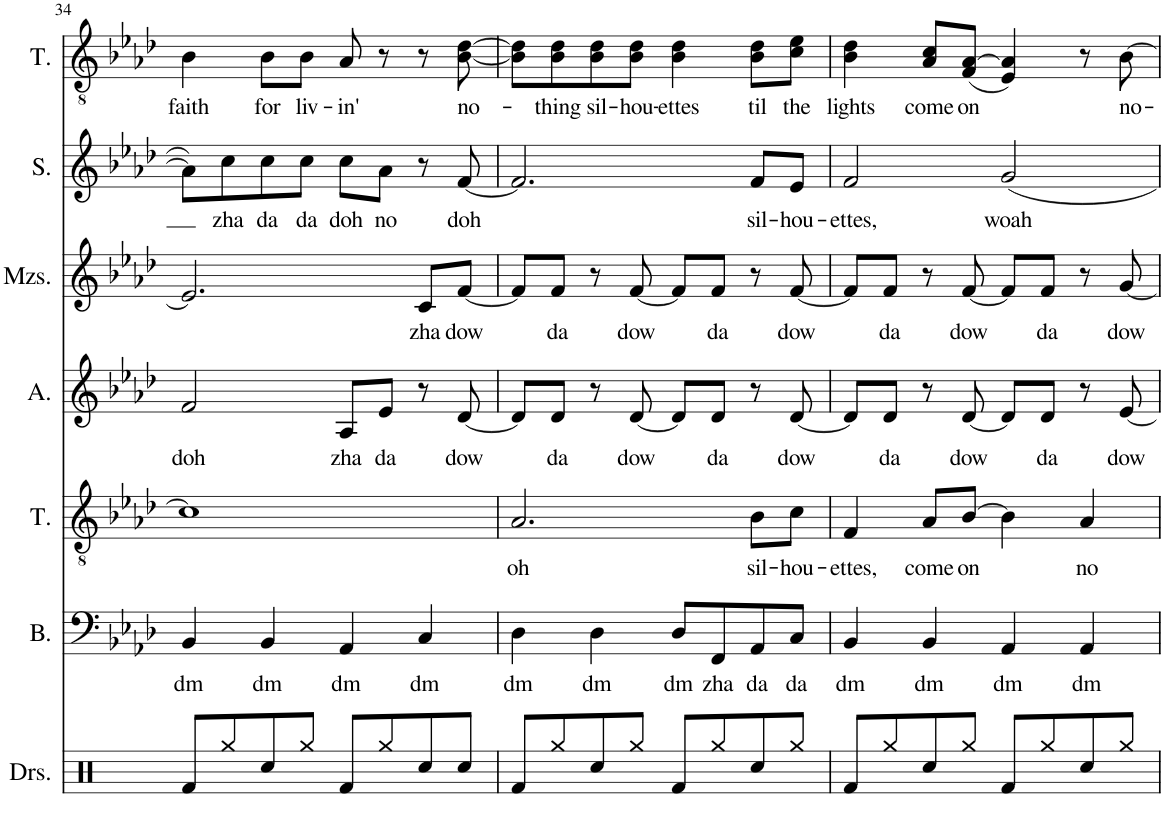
**kern	**kern	**text	**kern	**text	**kern	**text	**kern	**text	**kern	**text	**kern	**text
*part7	*part6	*part6	*part5	*part5	*part4	*part4	*part3	*part3	*part2	*part2	*part1	*part1
*staff7	*staff6	*staff6	*staff5	*staff5	*staff4	*staff4	*staff3	*staff3	*staff2	*staff2	*staff1	*staff1
*I"Drumset	*I"Bass	*	*I"Tenor	*	*I"Alto	*	*I"Mezzo-soprano	*	*I"Soprano	*	*I"Tenor	*
*I'Drs.	*I'B.	*	*I'T.	*	*I'A.	*	*I'Mzs.	*	*I'S.	*	*I'T.	*
!!LO:PB:g=z
*clefX	*clefF4	*	*clefGv2	*	*clefG2	*	*clefG2	*	*clefG2	*	*clefGv2	*
*k[]	*k[b-e-a-d-]	*	*k[b-e-a-d-]	*	*k[b-e-a-d-]	*	*k[b-e-a-d-]	*	*k[b-e-a-d-]	*	*k[b-e-a-d-]	*
*M4/4	*M4/4	*	*M4/4	*	*M4/4	*	*M4/4	*	*M4/4	*	*M4/4	*
=34	=34	=34	=34	=34	=34	=34	=34	=34	=34	=34	=34	=34
!	!	!LO:LY:b	!	!	!	!LO:LY:b	!	!	!	!	!	!LO:LY:b
8Rf/L	4BB-/	dm	1c]	.	2f/	doh	2.e-/]	.	8a-\L]	.	4B-\	faith
!	!	!	!	!	!	!	!	!	!	!LO:LY:b	!	!
8Rgg/	.	.	.	.	.	.	.	.	8cc\	zha	.	.
!	!	!LO:LY:b	!	!	!	!	!	!	!	!LO:LY:b	!	!LO:LY:b
8Rcc/	4BB-/	dm	.	.	.	.	.	.	8cc\	da	8B-\L	for
!	!	!	!	!	!	!	!	!	!	!LO:LY:b	!	!LO:LY:b
8Rgg/J	.	.	.	.	.	.	.	.	8cc\J	da	8B-\J	liv-
!	!	!LO:LY:b	!	!	!	!LO:LY:b	!	!	!	!LO:LY:b	!	!LO:LY:b
8Rf/L	4AA-/	dm	.	.	8A-/L	zha	.	.	8cc\L	doh	8A-/	-in'
!	!	!	!	!	!	!LO:LY:b	!	!	!	!LO:LY:b	!	!
8Rgg/	.	.	.	.	8e-/J	da	.	.	8a-\J	no	8r	.
!	!	!LO:LY:b	!	!	!	!	!	!LO:LY:b	!	!	!	!
8Rcc/	4C/	dm	.	.	8r	.	8c/L	zha	8r	.	8r	.
!	!	!	!	!	!	!LO:LY:b	!	!LO:LY:b	!	!LO:LY:b	!	!LO:LY:b
8Rcc/J	.	.	.	.	[8d-/	dow	[8f/J	dow	[8f/	doh	[8B-\ [8d-\	no-
=35	=35	=35	=35	=35	=35	=35	=35	=35	=35	=35	=35	=35
!	!	!LO:LY:b	!	!LO:LY:b	!	!	!	!	!	!	!	!
8Rf/L	4D-\	dm	2.A-/	oh	8d-/L]	.	8f/L]	.	2.f/]	.	8B-\] 8d-\]L	.
!	!	!	!	!	!	!LO:LY:b	!	!LO:LY:b	!	!	!	!LO:LY:b
8Rgg/	.	.	.	.	8d-/J	da	8f/J	da	.	.	8B-\ 8d-\	-thing
!	!	!LO:LY:b	!	!	!	!	!	!	!	!	!	!LO:LY:b
8Rcc/	4D-\	dm	.	.	8r	.	8r	.	.	.	8B-\ 8d-\	sil-
!	!	!	!	!	!	!LO:LY:b	!	!LO:LY:b	!	!	!	!LO:LY:b
8Rgg/J	.	.	.	.	[8d-/	dow	[8f/	dow	.	.	8B-\ 8d-\J	-hou-
!	!	!LO:LY:b	!	!	!	!	!	!	!	!	!	!LO:LY:b
8Rf/L	8D-/L	dm	.	.	8d-/L]	.	8f/L]	.	.	.	4B-\ 4d-\	-ettes
!	!	!LO:LY:b	!	!	!	!LO:LY:b	!	!LO:LY:b	!	!	!	!
8Rgg/	8FF/	zha	.	.	8d-/J	da	8f/J	da	.	.	.	.
!	!	!LO:LY:b	!	!LO:LY:b	!	!	!	!	!	!LO:LY:b	!	!LO:LY:b
8Rcc/	8AA-/	da	8B-\L	sil-	8r	.	8r	.	8f/L	sil-	8B-\ 8d-\L	til
!	!	!LO:LY:b	!	!LO:LY:b	!	!LO:LY:b	!	!LO:LY:b	!	!LO:LY:b	!	!LO:LY:b
8Rgg/J	8C/J	da	8c\J	-hou-	[8d-/	dow	[8f/	dow	8e-/J	-hou-	8c\ 8e-\J	the
=36	=36	=36	=36	=36	=36	=36	=36	=36	=36	=36	=36	=36
!	!	!LO:LY:b	!	!LO:LY:b	!	!	!	!	!	!LO:LY:b	!	!LO:LY:b
8Rf/L	4BB-/	dm	4F/	-ettes,	8d-/L]	.	8f/L]	.	2f/	-ettes,	4B-\ 4d-\	lights
!	!	!	!	!	!	!LO:LY:b	!	!LO:LY:b	!	!	!	!
8Rgg/	.	.	.	.	8d-/J	da	8f/J	da	.	.	.	.
!	!	!LO:LY:b	!	!LO:LY:b	!	!	!	!	!	!	!	!LO:LY:b
8Rcc/	4BB-/	dm	8A-/L	come	8r	.	8r	.	.	.	8A-/ 8c/L	come
!	!	!	!	!LO:LY:b	!	!LO:LY:b	!	!LO:LY:b	!	!	!	!LO:LY:b
8Rgg/J	.	.	[8B-/J	on	[8d-/	dow	[8f/	dow	.	.	(8F/ [8A-/J	on
!	!	!LO:LY:b	!	!	!	!	!	!	!	!LO:LY:b	!	!
8Rf/L	4AA-/	dm	4B-\]	.	8d-/L]	.	8f/L]	.	2g/	woah	4E-/ 4A-/])	.
!	!	!	!	!	!	!LO:LY:b	!	!LO:LY:b	!	!	!	!
8Rgg/	.	.	.	.	8d-/J	da	8f/J	da	.	.	.	.
!	!	!LO:LY:b	!	!LO:LY:b	!	!	!	!	!	!	!	!
8Rcc/	4AA-/	dm	4A-/	no	8r	.	8r	.	.	.	8r	.
!	!	!	!	!	!	!LO:LY:b	!	!LO:LY:b	!	!	!	!LO:LY:b
8Rgg/J	.	.	.	.	[8e-/	dow	[8g/	dow	.	.	[8B-\	no-
=	=	=	=	=	=	=	=	=	=	=	=	=
*-	*-	*-	*-	*-	*-	*-	*-	*-	*-	*-	*-	*-
